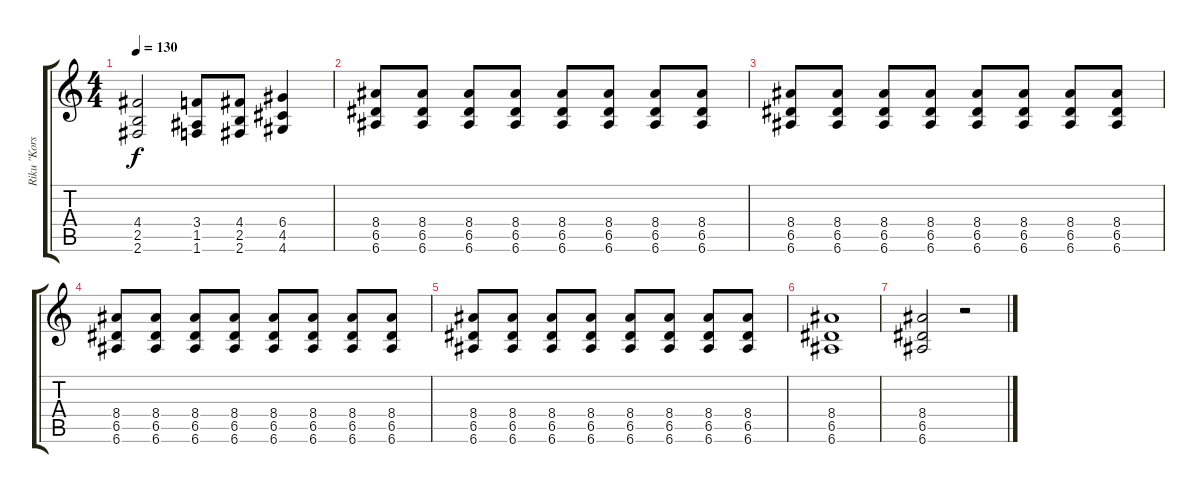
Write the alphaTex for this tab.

\track ("Riku \"Korsberg\" Kukkonen" "Riku \"Kors") {instrument distortionguitar}
\staff {score tabs}
\tuning (E4 B3 G3 D3 A2 E2) {hide}
\ts (4 4)
\tempo 130
\clef g2
\ks c
(4.4 2.5 2.6).2{dy f} (3.4 1.5 1.6).8 (4.4 2.5 2.6).8 (6.4 4.5 4.6).4 |
(8.4 6.5 6.6).8 (8.4 6.5 6.6).8 (8.4 6.5 6.6).8 (8.4 6.5 6.6).8 (8.4 6.5 6.6).8 (8.4 6.5 6.6).8 (8.4 6.5 6.6).8 (8.4 6.5 6.6).8 |
(8.4 6.5 6.6).8 (8.4 6.5 6.6).8 (8.4 6.5 6.6).8 (8.4 6.5 6.6).8 (8.4 6.5 6.6).8 (8.4 6.5 6.6).8 (8.4 6.5 6.6).8 (8.4 6.5 6.6).8 |
(8.4 6.5 6.6).8 (8.4 6.5 6.6).8 (8.4 6.5 6.6).8 (8.4 6.5 6.6).8 (8.4 6.5 6.6).8 (8.4 6.5 6.6).8 (8.4 6.5 6.6).8 (8.4 6.5 6.6).8 |
(8.4 6.5 6.6).8 (8.4 6.5 6.6).8 (8.4 6.5 6.6).8 (8.4 6.5 6.6).8 (8.4 6.5 6.6).8 (8.4 6.5 6.6).8 (8.4 6.5 6.6).8 (8.4 6.5 6.6).8 |
(8.4 6.5 6.6).1 |
(8.4 6.5 6.6).2 r.2
